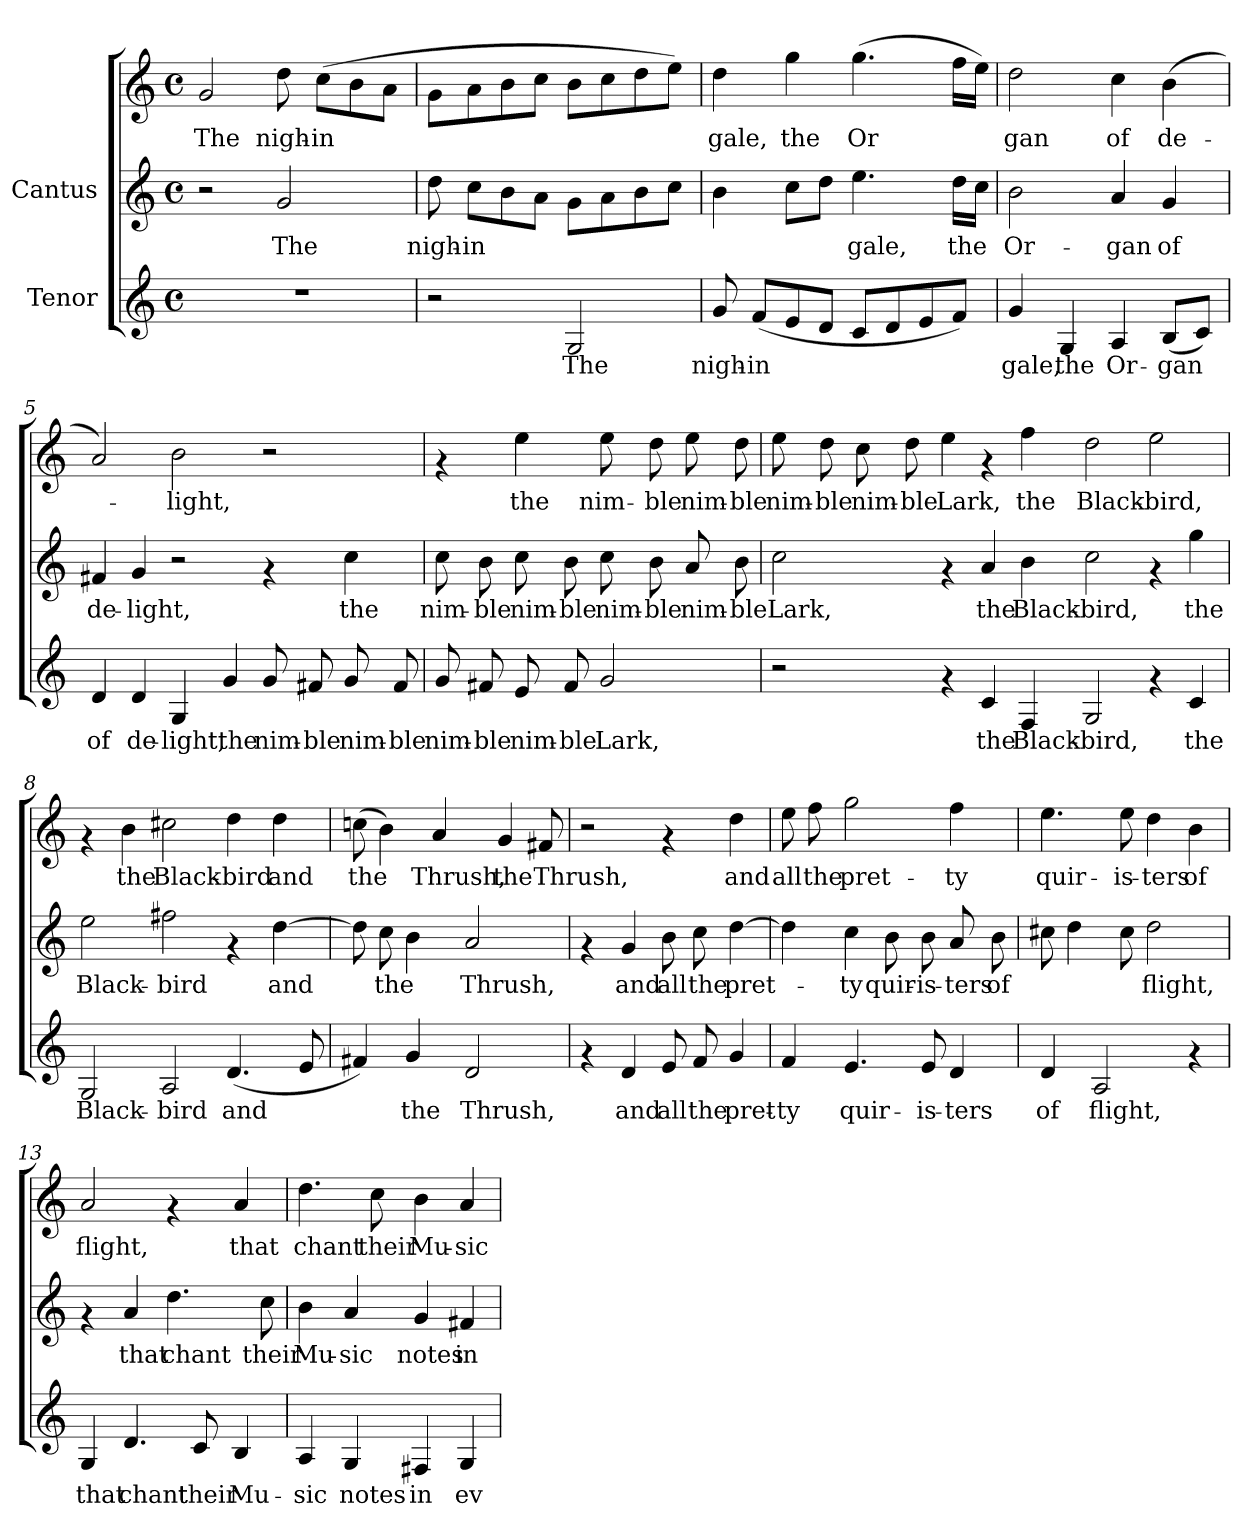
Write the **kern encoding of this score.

**kern	**text	**kern	**text	**kern	**text
*part2	*part2	*part1	*part1	*part1	*part1
*staff3	*staff3	*staff2	*staff2	*staff1	*staff1
*I"Tenor	*	*I"Cantus	*	*	*
!!LO:PB:g=z
*stria5	*	*stria5	*	*stria5	*
*clefG2	*	*clefG2	*	*clefG2	*
*M4/4	*	*M4/4	*	*M4/4	*
*met(c)	*	*met(c)	*	*met(c)	*
*MM132	*	*MM132	*	*MM132	*
=1	=1	=1	=1	=1	=1
!	!	!	!	!	!LO:LY:b:cj
1r	.	2r	.	2g/	The
!	!	!	!LO:LY:b:cj	!	!LO:LY:b:cj
.	.	2g/	-The	8dd\	nigh-
!	!	!	!	!	!LO:LY:b:cj
.	.	.	.	(>8cc\L	-in-
!	!	!	!	!	!LO:LY:b:cj
.	.	.	.	8b\	--
!	!	!	!	!	!LO:LY:b:cj
.	.	.	.	8a\J	--
=2	=2	=2	=2	=2	=2
!	!	!	!LO:LY:b:cj	!	!
2r	.	8dd\	nigh-	8g\L	.
!	!	!	!LO:LY:b:cj	!	!
.	.	8cc\L	-in-	8a\	.
!	!	!	!LO:LY:b:cj	!	!
.	.	8b\	--	8b\	.
!	!	!	!LO:LY:b:cj	!	!
.	.	8a\J	--	8cc\J	.
!	!LO:LY:b:cj	!	!LO:LY:b:cj	!	!
2G/	The	8g\L	--	8b\L	.
!	!	!	!LO:LY:b:cj	!	!
.	.	8a\	--	8cc\	.
!	!	!	!LO:LY:b:cj	!	!
.	.	8b\	--	8dd\	.
!	!	!	!LO:LY:b:cj	!	!
.	.	8cc\J	--	8ee\J)	.
=3	=3	=3	=3	=3	=3
!	!LO:LY:b:cj	!	!LO:LY:b:cj	!	!LO:LY:b:cj
8g/	nigh-	4b\	-	4dd\	-gale,
!	!LO:LY:b:cj	!	!	!	!
(<8f/L	-in-	.	.	.	.
!	!LO:LY:b:cj	!	!LO:LY:b:cj	!	!LO:LY:b:cj
8e/	--	8cc\L	.	4gg\	the
!	!LO:LY:b:cj	!	!LO:LY:b:cj	!	!
8d/J	--	8dd\J	.	.	.
!	!LO:LY:b:cj	!	!LO:LY:b:cj	!	!LO:LY:b:cj
8c/L	--	4.ee\	gale,	(>4.gg\	Or-
!	!LO:LY:b:cj	!	!	!	!
8d/	--	.	.	.	.
!	!LO:LY:b:cj	!	!	!	!
8e/	--	.	.	.	.
!	!LO:LY:b:cj	!	!LO:LY:b:cj	!	!LO:LY:b:cj
8f/J)	--	16dd\L	the	16ff\L	--
!	!	!	!LO:LY:b:cj	!	!LO:LY:b:cj
.	.	16cc\J	.	16ee\J)	--
!!LO:LB:g=z
=4	=4	=4	=4	=4	=4
!	!LO:LY:b:cj	!	!LO:LY:b:cj	!	!LO:LY:b:cj
4g/	-gale,	2b\	-Or-	2dd\	gan
!	!LO:LY:b:cj	!	!	!	!
4G/	the	.	.	.	.
!	!LO:LY:b:cj	!	!LO:LY:b:cj	!	!LO:LY:b:cj
4A/	Or-	4a/	-gan	4cc\	of
!	!LO:LY:b:cj	!	!LO:LY:b:cj	!	!LO:LY:b:cj
(<8B/L	-gan	4g/	of	(>4b\	de-
!	!LO:LY:b:cj	!	!	!	!
8c/J)	.	.	.	.	.
=5	=5	=5	=5	=5	=5
!	!LO:LY:b:cj	!	!LO:LY:b:cj	!	!
4d/	of	4f#X/	de-	2a/)	.
!	!LO:LY:b:cj	!	!LO:LY:b:cj	!	!
4d/	de-	4g/	-light,	.	.
!	!LO:LY:b:cj	!	!	!	!LO:LY:b:cj
4G/	-light,	2r	.	2b\	light,
!	!LO:LY:b:cj	!	!	!	!
4g/	the	.	.	.	.
!	!LO:LY:b:cj	!	!	!	!
8g/	nim-	4rf	.	2r	.
!	!LO:LY:b:cj	!	!	!	!
8f#X/	-ble	.	.	.	.
!	!LO:LY:b:cj	!	!LO:LY:b:cj	!	!
8g/	nim-	4cc\	the	.	.
!	!LO:LY:b:cj	!	!	!	!
8f#/	-ble	.	.	.	.
=6	=6	=6	=6	=6	=6
!	!LO:LY:b:cj	!	!LO:LY:b:cj	!	!
8g/	nim-	8cc\	nim-	4rf	.
!	!LO:LY:b:cj	!	!LO:LY:b:cj	!	!
8f#X/	-ble	8b\	-ble	.	.
!	!LO:LY:b:cj	!	!LO:LY:b:cj	!	!LO:LY:b:cj
8e/	nim-	8cc\	nim-	4ee\	the
!	!LO:LY:b:cj	!	!LO:LY:b:cj	!	!
8f#/	-ble	8b\	-ble	.	.
!	!LO:LY:b:cj	!	!LO:LY:b:cj	!	!LO:LY:b:cj
2g/	Lark,	8cc\	nim-	8ee\	nim-
!	!	!	!LO:LY:b:cj	!	!LO:LY:b:cj
.	.	8b\	-ble	8dd\	-ble
!	!	!	!LO:LY:b:cj	!	!LO:LY:b:cj
.	.	8a/	nim-	8ee\	nim-
!	!	!	!LO:LY:b:cj	!	!LO:LY:b:cj
.	.	8b\	-ble	8dd\	-ble
!!LO:LB:g=z
=7	=7	=7	=7	=7	=7
!	!	!	!LO:LY:b:cj	!	!LO:LY:b:cj
2r	.	2cc\	Lark,	8ee\	nim-
!	!	!	!	!	!LO:LY:b:cj
.	.	.	.	8dd\	-ble
!	!	!	!	!	!LO:LY:b:cj
.	.	.	.	8cc\	nim-
!	!	!	!	!	!LO:LY:b:cj
.	.	.	.	8dd\	-ble
!	!	!	!	!	!LO:LY:b:cj
4rf	.	4rf	.	4ee\	Lark,
!	!LO:LY:b:cj	!	!LO:LY:b:cj	!	!
4c/	the	4a/	the	4rf	.
!	!LO:LY:b:cj	!	!LO:LY:b:cj	!	!LO:LY:b:cj
4F/	Black-	4b\	Black-	4ff\	the
!	!LO:LY:b:cj	!	!LO:LY:b:cj	!	!LO:LY:b:cj
2G/	-bird,	2cc\	-bird,	2dd\	Black-
!	!	!	!	!	!LO:LY:b:cj
4rf	.	4rf	.	2ee\	-bird,
!	!LO:LY:b:cj	!	!LO:LY:b:cj	!	!
4c/	the	4gg\	the	.	.
=8	=8	=8	=8	=8	=8
!	!LO:LY:b:cj	!	!LO:LY:b:cj	!	!
2G/	Black-	2ee\	Black-	4rf	.
!	!	!	!	!	!LO:LY:b:cj
.	.	.	.	4b\	the
!	!LO:LY:b:cj	!	!LO:LY:b:cj	!	!LO:LY:b:cj
2A/	-bird	2ff#X\	-bird	2cc#X\	Black-
!	!LO:LY:b:cj	!	!	!	!LO:LY:b:cj
(<4.d/	and	4rf	.	4dd\	-bird
!	!	!	!LO:LY:b:cj	!	!LO:LY:b:cj
.	.	[>4dd\	and	4dd\	and
!	!LO:LY:b:cj	!	!	!	!
8e/	.	.	.	.	.
!!LO:LB:g=z
=9	=9	=9	=9	=9	=9
!	!LO:LY:b:cj	!	!LO:LY:b:cj	!	!LO:LY:b:cj
4f#X/)	.	8dd\]	.	(>8ccn\	the
!	!	!	!LO:LY:b:cj	!	!LO:LY:b:cj
.	.	8cc\	the	4b\)	.
!	!LO:LY:b:cj	!	!LO:LY:b:cj	!	!
4g/	the	4b\	.	.	.
!	!	!	!	!	!LO:LY:b:cj
.	.	.	.	4a/	Thrush,
!	!LO:LY:b:cj	!	!LO:LY:b:cj	!	!
2d/	Thrush,	2a/	Thrush,	.	.
!	!	!	!	!	!LO:LY:b:cj
.	.	.	.	4g/	the
!	!	!	!	!	!LO:LY:b:cj
.	.	.	.	8f#X/	Thrush,
=10	=10	=10	=10	=10	=10
4rf	.	4rf	.	2r	.
!	!LO:LY:b:cj	!	!LO:LY:b:cj	!	!
4d/	and	4g/	and	.	.
!	!LO:LY:b:cj	!	!LO:LY:b:cj	!	!
8e/	all	8b\	all	4rf	.
!	!LO:LY:b:cj	!	!LO:LY:b:cj	!	!
8f/	the	8cc\	the	.	.
!	!LO:LY:b:cj	!	!LO:LY:b:cj	!	!LO:LY:b:cj
4g/	pret-	[>4dd\	pret-	4dd\	and
=11	=11	=11	=11	=11	=11
!	!LO:LY:b:cj	!	!LO:LY:b:cj	!	!LO:LY:b:cj
4f/	-ty	4dd\]	.	8ee\	-all
!	!	!	!	!	!LO:LY:b:cj
.	.	.	.	8ff\	the
!	!LO:LY:b:cj	!	!LO:LY:b:cj	!	!LO:LY:b:cj
4.e/	quir-	4cc\	ty	2gg\	pret-
!	!	!	!LO:LY:b:cj	!	!
.	.	8b\	quir-	.	.
!	!LO:LY:b:cj	!	!LO:LY:b:cj	!	!
8e/	-is-	8b\	-is-	.	.
!	!LO:LY:b:cj	!	!LO:LY:b:cj	!	!LO:LY:b:cj
4d/	-ters	8a/	-ters	4ff\	-ty
!	!	!	!LO:LY:b:cj	!	!
.	.	8b\	of	.	.
=12	=12	=12	=12	=12	=12
!	!LO:LY:b:cj	!	!LO:LY:b:cj	!	!LO:LY:b:cj
4d/	of	8cc#X\	.	4.ee\	quir-
!	!	!	!LO:LY:b:cj	!	!
.	.	4dd\	.	.	.
!	!LO:LY:b:cj	!	!	!	!
2A/	flight,	.	.	.	.
!	!	!	!LO:LY:b:cj	!	!LO:LY:b:cj
.	.	8cc#\	.	8ee\	-is-
!	!	!	!LO:LY:b:cj	!	!LO:LY:b:cj
.	.	2dd\	flight,	4dd\	-ters
!	!	!	!	!	!LO:LY:b:cj
4rf	.	.	.	4b\	of
!!LO:PB:g=z
=13	=13	=13	=13	=13	=13
!	!LO:LY:b:cj	!	!	!	!LO:LY:b:cj
4G/	that	4rf	.	2a/	flight,
!	!LO:LY:b:cj	!	!LO:LY:b:cj	!	!
4.d/	chant	4a/	that	.	.
!	!	!	!LO:LY:b:cj	!	!
.	.	4.dd\	chant	4rf	.
!	!LO:LY:b:cj	!	!	!	!
8c/	their	.	.	.	.
!	!LO:LY:b:cj	!	!	!	!LO:LY:b:cj
4B/	Mu-	.	.	4a/	that
!	!	!	!LO:LY:b:cj	!	!
.	.	8cc\	their	.	.
=14	=14	=14	=14	=14	=14
!	!LO:LY:b:cj	!	!LO:LY:b:cj	!	!LO:LY:b:cj
4A/	-sic	4b\	Mu-	4.dd\	chant
!	!LO:LY:b:cj	!	!LO:LY:b:cj	!	!
4G/	notes	4a/	-sic	.	.
!	!	!	!	!	!LO:LY:b:cj
.	.	.	.	8cc\	their
!	!LO:LY:b:cj	!	!LO:LY:b:cj	!	!LO:LY:b:cj
4F#X/	in	4g/	notes	4b\	Mu-
!	!LO:LY:b:cj	!	!LO:LY:b:cj	!	!LO:LY:b:cj
4G/	ev-	4f#X/	in	4a/	-sic
=	=	=	=	=	=
*-	*-	*-	*-	*-	*-
